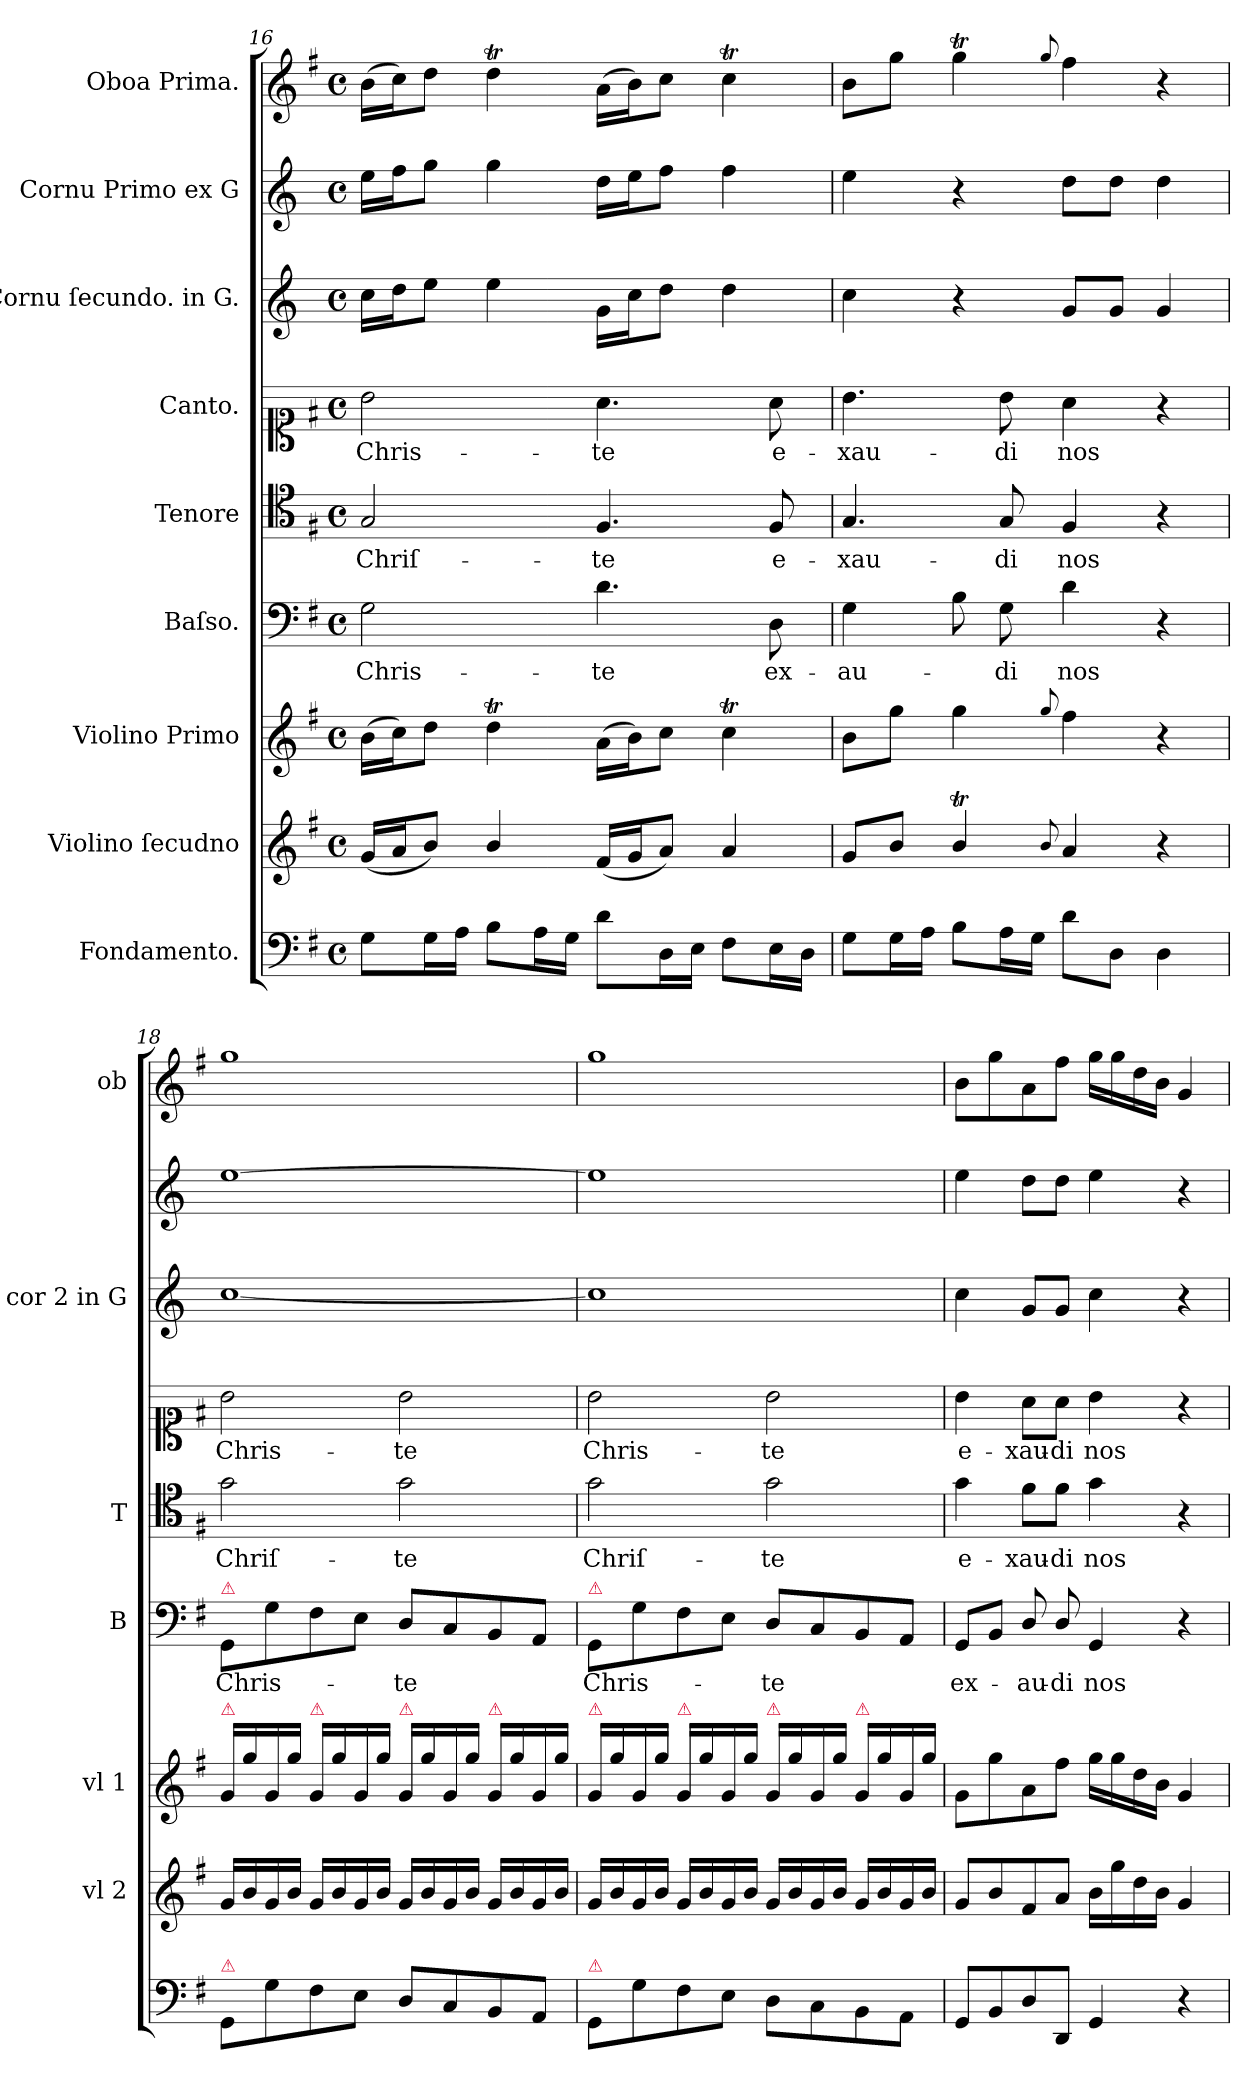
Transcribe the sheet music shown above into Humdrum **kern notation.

**kern	**kern	**kern	**kern	**text	**kern	**text	**kern	**text	**kern	**kern	**kern
*part9	*part8	*part7	*part6	*part6	*part5	*part5	*part4	*part4	*part3	*part2	*part1
*staff9	*staff8	*staff7	*staff6	*staff6	*staff5	*staff5	*staff4	*staff4	*staff3	*staff2	*staff1
*I"Fondamento.	*I"Violino ſecudno	*I"Violino Primo	*I"Baſso.	*	*I"Tenore	*	*I"Canto.	*	*I"Cornu ſecundo. in G.	*I"Cornu Primo ex G	*I"Oboa Prima.
*	*I'vl 2	*I'vl 1	*I'B	*	*I'T	*	*	*	*I'cor 2 in G	*	*I'ob
*clefF4	*clefG2	*clefG2	*clefF4	*	*clefC4	*	*clefC1	*	*clefG2	*clefG2	*clefG2
*	*	*	*	*	*	*	*	*	*ITrd3c5	*ITrd3c5	*
*k[f#]	*k[f#]	*k[f#]	*k[f#]	*	*k[f#]	*	*k[f#]	*	*k[f#]	*k[f#]	*k[f#]
*G:	*G:	*G:	*G:	*	*G:	*	*G:	*	*G:	*G:	*G:
*M4/4	*M4/4	*M4/4	*M4/4	*	*M4/4	*	*M4/4	*	*M4/4	*M4/4	*M4/4
*met(c)	*met(c)	*met(c)	*met(c)	*	*met(c)	*	*met(c)	*	*met(c)	*met(c)	*met(c)
=16	=16	=16	=16	=16	=16	=16	=16	=16	=16	=16	=16
8G\L	(16g/LL	(16b\LL	2G\	Chris-	2G/	Chriſ-	2b\	Chris-	16g\LL	16b\LL	(16b\LL
.	16a/J	16cc\J)	.	.	.	.	.	.	16a\J	16cc\J	16cc\J)
16G\L	8b/J)	8dd\J	.	.	.	.	.	.	8b\J	8dd\J	8dd\J
16A\JJ	.	.	.	.	.	.	.	.	.	.	.
8B\L	4b/	4ddT\	.	.	.	.	.	.	4b\	4dd\	4ddT\
16A\L	.	.	.	.	.	.	.	.	.	.	.
16G\JJ	.	.	.	.	.	.	.	.	.	.	.
8d\L	(16f#/LL	(16a\LL	4.d\	-te	4.F#/	-te	4.a\	-te	16d\LL	16a\LL	(16a\LL
.	16g/J	16b\J)	.	.	.	.	.	.	16g\J	16b\J	16b\J)
16D\L	8a/J)	8cc\J	.	.	.	.	.	.	8a\J	8cc\J	8cc\J
16E\JJ	.	.	.	.	.	.	.	.	.	.	.
8F#\L	4a/	4ccT\	.	.	.	.	.	.	4a\	4cc\	4ccT\
16E\L	.	.	8D\	ex-	8F#/	e-	8a\	e-	.	.	.
16D\JJ	.	.	.	.	.	.	.	.	.	.	.
=17	=17	=17	=17	=17	=17	=17	=17	=17	=17	=17	=17
8G\L	8g/L	8b\L	4G\	-au-	4.G/	-xau-	4.b\	-xau-	4g\	4b\	8b\L
16G\L	8b/J	8gg\J	.	.	.	.	.	.	.	.	8gg\J
16A\JJ	.	.	.	.	.	.	.	.	.	.	.
8B\L	4bt/	4gg\	8B\	.	.	.	.	.	4r	4r	4ggT\
16A\L	.	.	8G\	-di	8G/	-di	8b\	-di	.	.	.
16G\JJ	.	.	.	.	.	.	.	.	.	.	.
.	8qqb/	8qqgg/	.	.	.	.	.	.	.	.	8qqgg/
8d\L	4a/	4ff#\	4d\	nos	4F#/	nos	4a\	nos	8d/L	8a\L	4ff#\
8D\J	.	.	.	.	.	.	.	.	8d/J	8a\J	.
4D\	4r	4r	4r	.	4r	.	4r	.	4d/	4a\	4r
=18	=18	=18	=18	=18	=18	=18	=18	=18	=18	=18	=18
!	!	!	!LO:TX:a:color=crimson:t=⚠	!	!	!	!	!	!	!	!
!	!	!LO:TX:a:color=crimson:t=⚠	!	!	!	!	!	!	!	!	!
!LO:TX:a:color=crimson:t=⚠	!	!	!	!	!	!	!	!	!	!	!
8GG/L	16g/LL	16g/LL	8GG/L	Chris-	2g\	Chriſ-	2b\	Chris-	[1g/	[1b\	1gg\
.	16b/	16gg\	.	.	.	.	.	.	.	.	.
8G\	16g/	16g/	8G\	.	.	.	.	.	.	.	.
.	16b/JJ	16gg\JJ	.	.	.	.	.	.	.	.	.
!	!	!LO:TX:a:color=crimson:t=⚠	!	!	!	!	!	!	!	!	!
8F#\	16g/LL	16g/LL	8F#\	.	.	.	.	.	.	.	.
.	16b/	16gg\	.	.	.	.	.	.	.	.	.
8E\J	16g/	16g/	8E\J	.	.	.	.	.	.	.	.
.	16b/JJ	16gg\JJ	.	.	.	.	.	.	.	.	.
!	!	!LO:TX:a:color=crimson:t=⚠	!	!	!	!	!	!	!	!	!
8D/L	16g/LL	16g/LL	8D/L	-te	2g\	-te	2b\	-te	.	.	.
.	16b/	16gg\	.	.	.	.	.	.	.	.	.
8C/	16g/	16g/	8C/	.	.	.	.	.	.	.	.
.	16b/JJ	16gg\JJ	.	.	.	.	.	.	.	.	.
!	!	!LO:TX:a:color=crimson:t=⚠	!	!	!	!	!	!	!	!	!
8BB/	16g/LL	16g/LL	8BB/	.	.	.	.	.	.	.	.
.	16b/	16gg\	.	.	.	.	.	.	.	.	.
8AA/J	16g/	16g/	8AA/J	.	.	.	.	.	.	.	.
.	16b/JJ	16gg\JJ	.	.	.	.	.	.	.	.	.
=19	=19	=19	=19	=19	=19	=19	=19	=19	=19	=19	=19
!	!	!	!LO:TX:a:color=crimson:t=⚠	!	!	!	!	!	!	!	!
!	!	!LO:TX:a:color=crimson:t=⚠	!	!	!	!	!	!	!	!	!
!LO:TX:a:color=crimson:t=⚠	!	!	!	!	!	!	!	!	!	!	!
!	!	!	!	!	!	!LO:LY:i	!	!	!	!	!
8GG/L	16g/LL	16g/LL	8GG/L	Chris-	2g\	Chriſ-	2b\	Chris-	1g/]	1b\]	1gg\
.	16b/	16gg\	.	.	.	.	.	.	.	.	.
8G\	16g/	16g/	8G\	.	.	.	.	.	.	.	.
.	16b/JJ	16gg\JJ	.	.	.	.	.	.	.	.	.
!	!	!LO:TX:a:color=crimson:t=⚠	!	!	!	!	!	!	!	!	!
8F#\	16g/LL	16g/LL	8F#\	.	.	.	.	.	.	.	.
.	16b/	16gg\	.	.	.	.	.	.	.	.	.
8E\J	16g/	16g/	8E\J	.	.	.	.	.	.	.	.
.	16b/JJ	16gg\JJ	.	.	.	.	.	.	.	.	.
!	!	!LO:TX:a:color=crimson:t=⚠	!	!	!	!	!	!	!	!	!
!	!	!	!	!	!	!LO:LY:i	!	!	!	!	!
8D\L	16g/LL	16g/LL	8D/L	-te	2g\	-te	2b\	-te	.	.	.
.	16b/	16gg\	.	.	.	.	.	.	.	.	.
8C\	16g/	16g/	8C/	.	.	.	.	.	.	.	.
.	16b/JJ	16gg\JJ	.	.	.	.	.	.	.	.	.
!	!	!LO:TX:a:color=crimson:t=⚠	!	!	!	!	!	!	!	!	!
8BB\	16g/LL	16g/LL	8BB/	.	.	.	.	.	.	.	.
.	16b/	16gg\	.	.	.	.	.	.	.	.	.
8AA\J	16g/	16g/	8AA/J	.	.	.	.	.	.	.	.
.	16b/JJ	16gg\JJ	.	.	.	.	.	.	.	.	.
=20	=20	=20	=20	=20	=20	=20	=20	=20	=20	=20	=20
8GG/L	8g/L	8g\L	8GG/L	ex-	4g\	e-	4b\	e-	4g\	4b\	8b\L
8BB/	8b/	8gg\	8BB/J	.	.	.	.	.	.	.	8gg\
8D/	8f#/	8a\	8D/	-au-	8f#\L	-xau-	8a\L	-xau-	8d/L	8a\L	8a\
8DD/J	8a/J	8ff#\J	8D/	-di	8f#\J	-di	8a\J	-di	8d/J	8a\J	8ff#\J
4GG/	16b\LL	16gg\LL	4GG/	nos	4g\	nos	4b\	nos	4g\	4b\	16gg\LL
.	16gg\	16gg\	.	.	.	.	.	.	.	.	16gg\
.	16dd\	16dd\	.	.	.	.	.	.	.	.	16dd\
.	16b\JJ	16b\JJ	.	.	.	.	.	.	.	.	16b\JJ
4r	4g/	4g/	4r	.	4r	.	4r	.	4r	4r	4g/
=	=	=	=	=	=	=	=	=	=	=	=
*-	*-	*-	*-	*-	*-	*-	*-	*-	*-	*-	*-
